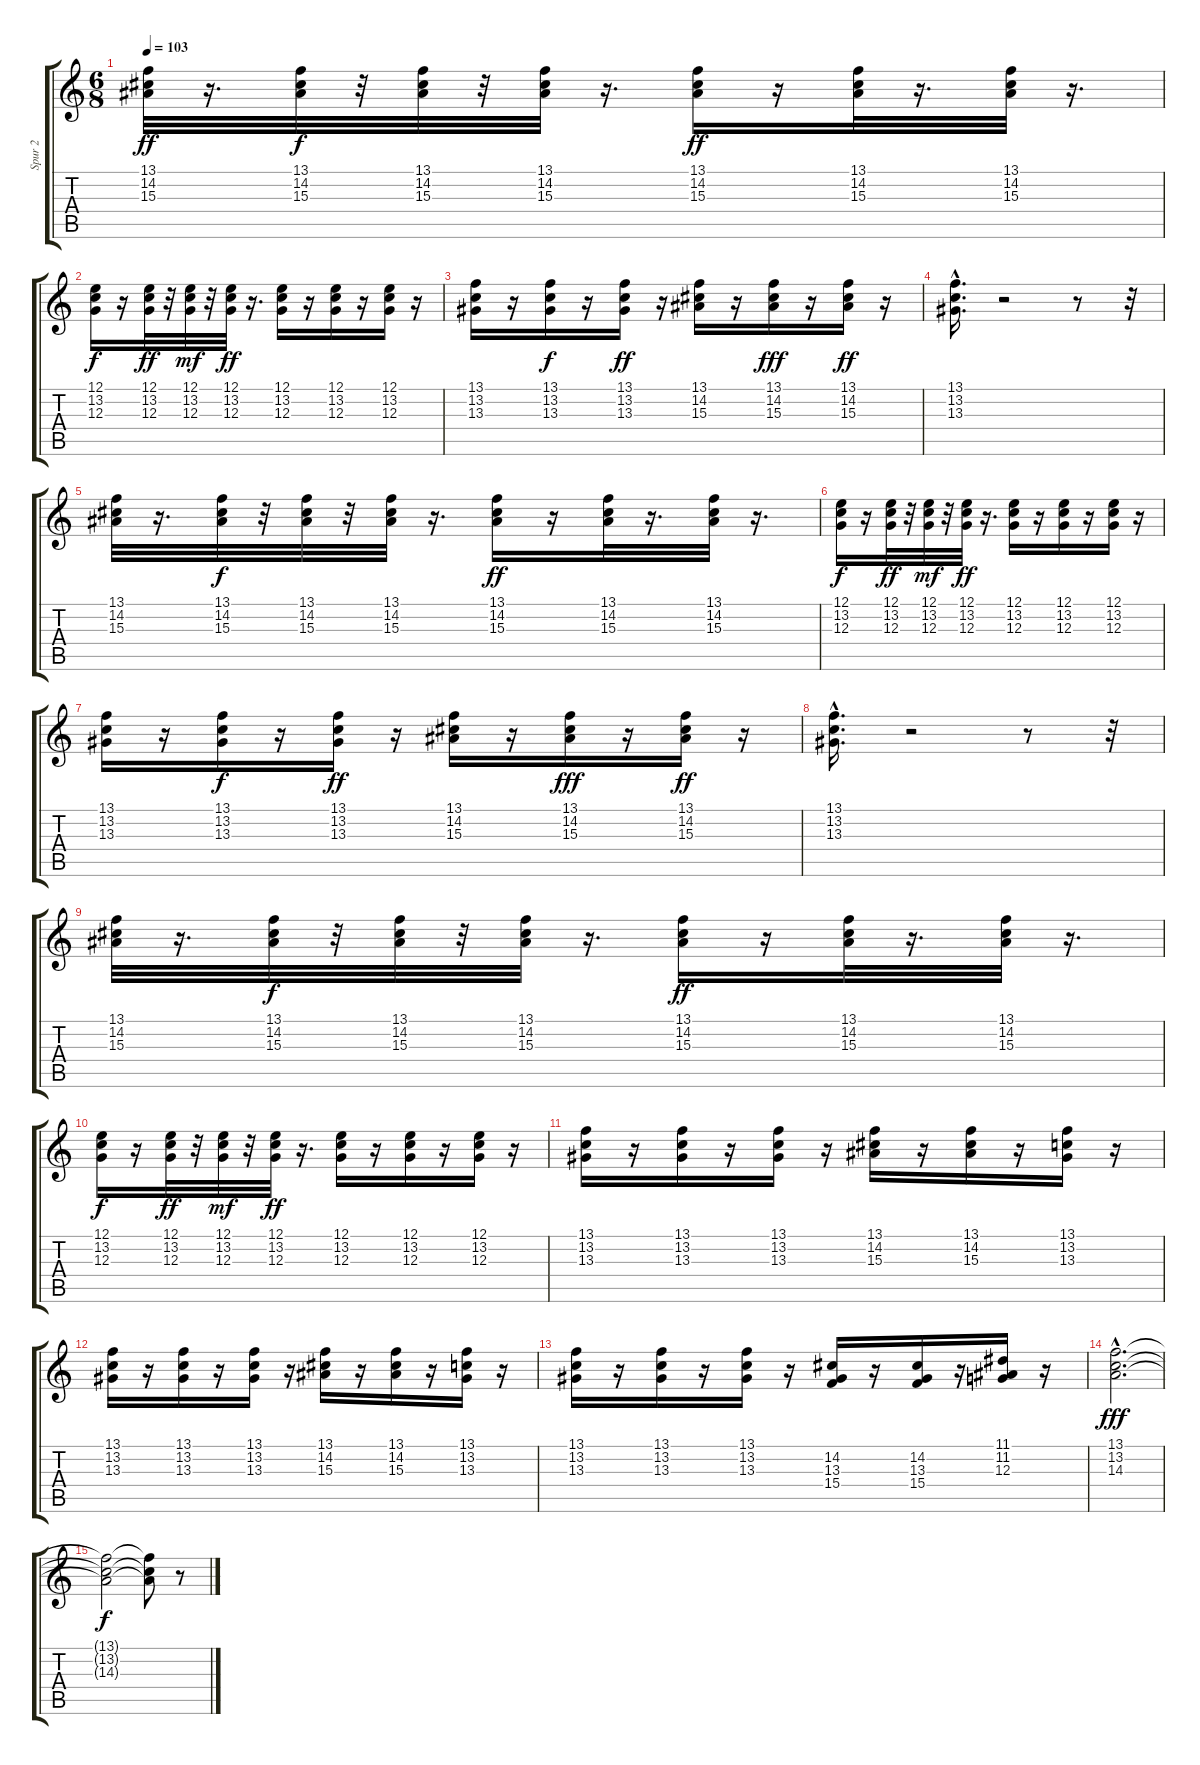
\track ("Spur 2" "Spur 2") {instrument acousticgrandpiano}
\staff {score tabs}
\tuning (E4 B3 G3 D3 A2 E2) {hide}
\ts (6 8)
\tempo 103
\clef g2
\ks c
(13.1 14.2 15.3).32{dy ff} r.16{d} (13.1 14.2 15.3).32{dy f} r.32 (13.1 14.2 15.3).32 r.32 (13.1 14.2 15.3).32 r.16{d} (13.1 14.2 15.3).16{dy ff} r.16 (13.1 14.2 15.3).32 r.16{d} (13.1 14.2 15.3).32 r.16{d} |
(12.1 13.2 12.3).16{dy f} r.16 (12.1 13.2 12.3).32{dy ff} r.32 (12.1 13.2 12.3).32{dy mf} r.32 (12.1 13.2 12.3).32{dy ff} r.16{d} (12.1 13.2 12.3).16 r.16 (12.1 13.2 12.3).16 r.16 (12.1 13.2 12.3).16 r.16 |
(13.1 13.2 13.3).16 r.16 (13.1 13.2 13.3).16{dy f} r.16 (13.1 13.2 13.3).16{dy ff} r.16 (13.1 14.2 15.3).16 r.16 (13.1 14.2 15.3).16{dy fff} r.16 (13.1 14.2 15.3).16{dy ff} r.16 |
(13.1{hac} 13.2{hac} 13.3{hac}).16{d} r.2 r.8 r.32 |
(13.1 14.2 15.3).32 r.16{d} (13.1 14.2 15.3).32{dy f} r.32 (13.1 14.2 15.3).32 r.32 (13.1 14.2 15.3).32 r.16{d} (13.1 14.2 15.3).16{dy ff} r.16 (13.1 14.2 15.3).32 r.16{d} (13.1 14.2 15.3).32 r.16{d} |
(12.1 13.2 12.3).16{dy f} r.16 (12.1 13.2 12.3).32{dy ff} r.32 (12.1 13.2 12.3).32{dy mf} r.32 (12.1 13.2 12.3).32{dy ff} r.16{d} (12.1 13.2 12.3).16 r.16 (12.1 13.2 12.3).16 r.16 (12.1 13.2 12.3).16 r.16 |
(13.1 13.2 13.3).16 r.16 (13.1 13.2 13.3).16{dy f} r.16 (13.1 13.2 13.3).16{dy ff} r.16 (13.1 14.2 15.3).16 r.16 (13.1 14.2 15.3).16{dy fff} r.16 (13.1 14.2 15.3).16{dy ff} r.16 |
(13.1{hac} 13.2{hac} 13.3{hac}).16{d} r.2 r.8 r.32 |
(13.1 14.2 15.3).32 r.16{d} (13.1 14.2 15.3).32{dy f} r.32 (13.1 14.2 15.3).32 r.32 (13.1 14.2 15.3).32 r.16{d} (13.1 14.2 15.3).16{dy ff} r.16 (13.1 14.2 15.3).32 r.16{d} (13.1 14.2 15.3).32 r.16{d} |
(12.1 13.2 12.3).16{dy f} r.16 (12.1 13.2 12.3).32{dy ff} r.32 (12.1 13.2 12.3).32{dy mf} r.32 (12.1 13.2 12.3).32{dy ff} r.16{d} (12.1 13.2 12.3).16 r.16 (12.1 13.2 12.3).16 r.16 (12.1 13.2 12.3).16 r.16 |
(13.1 13.2 13.3).16 r.16 (13.1 13.2 13.3).16 r.16 (13.1 13.2 13.3).16 r.16 (13.1 14.2 15.3).16 r.16 (13.1 14.2 15.3).16 r.16 (13.1 13.2 13.3).16 r.16 |
(13.1 13.2 13.3).16 r.16 (13.1 13.2 13.3).16 r.16 (13.1 13.2 13.3).16 r.16 (13.1 14.2 15.3).16 r.16 (13.1 14.2 15.3).16 r.16 (13.1 13.2 13.3).16 r.16 |
(13.1 13.2 13.3).16 r.16 (13.1 13.2 13.3).16 r.16 (13.1 13.2 13.3).16 r.16 (14.2 13.3 15.4).16 r.16 (14.2 13.3 15.4).16 r.16 (11.1 11.2 12.3).16 r.16 |
(13.1{hac} 13.2{hac} 14.3{hac}).2{d dy fff} |
(13.1{t} 13.2{t} 14.3{t}).2{dy f} (13.1{t} 13.2{t} 14.3{t}).8 r.8
